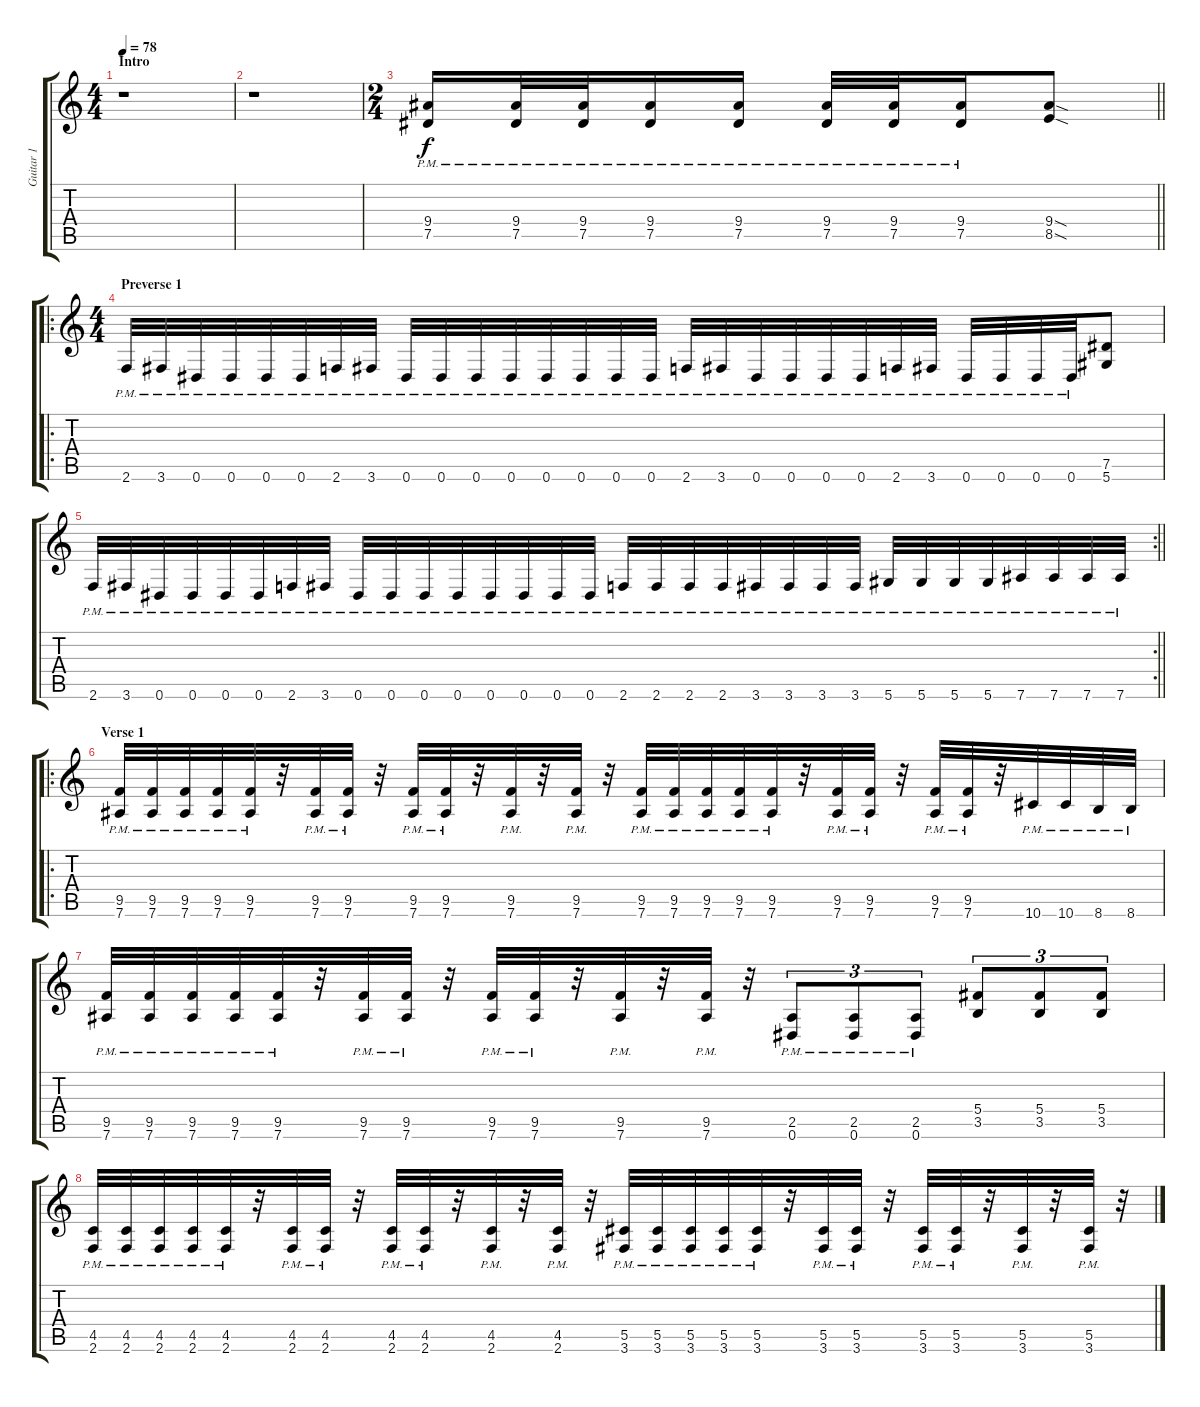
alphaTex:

\track ("Guitar 1 " "Guitar 1 ") {instrument distortionguitar}
\staff {score tabs}
\tuning (Eb4 Bb3 Gb3 Db3 Ab2 Eb2) {hide}
\ts (4 4)
\section ("" "Intro")
\tempo 78
\clef g2
\ks c
r.1{dy f instrument distortionguitar} |
r.1 |
\ts (2 4)
\barLineRight lightlight
(9.4{pm} 7.5{pm}).16 (9.4{pm} 7.5{pm}).32 (9.4{pm} 7.5{pm}).32 (9.4{pm} 7.5{pm}).16 (9.4{pm} 7.5{pm}).16 (9.4{pm} 7.5{pm}).32 (9.4{pm} 7.5{pm}).32 (9.4{pm} 7.5{pm}).16 (9.4{sod} 8.5{sod}).8 |
\ro
\ts (4 4)
\section ("" "Preverse 1")
2.6{pm}.32 3.6{pm}.32 0.6{pm}.32 0.6{pm}.32 0.6{pm}.32 0.6{pm}.32 2.6{pm}.32 3.6{pm}.32 0.6{pm}.32 0.6{pm}.32 0.6{pm}.32 0.6{pm}.32 0.6{pm}.32 0.6{pm}.32 0.6{pm}.32 0.6{pm}.32 2.6{pm}.32 3.6{pm}.32 0.6{pm}.32 0.6{pm}.32 0.6{pm}.32 0.6{pm}.32 2.6{pm}.32 3.6{pm}.32 0.6{pm}.32 0.6{pm}.32 0.6{pm}.32 0.6{pm}.32 (7.5 5.6).8 |
\rc 2
\barLineRight lightlight
2.6{pm}.32 3.6{pm}.32 0.6{pm}.32 0.6{pm}.32 0.6{pm}.32 0.6{pm}.32 2.6{pm}.32 3.6{pm}.32 0.6{pm}.32 0.6{pm}.32 0.6{pm}.32 0.6{pm}.32 0.6{pm}.32 0.6{pm}.32 0.6{pm}.32 0.6{pm}.32 2.6{pm}.32 2.6{pm}.32 2.6{pm}.32 2.6{pm}.32 3.6{pm}.32 3.6{pm}.32 3.6{pm}.32 3.6{pm}.32 5.6{pm}.32 5.6{pm}.32 5.6{pm}.32 5.6{pm}.32 7.6{pm}.32 7.6{pm}.32 7.6{pm}.32 7.6{pm}.32 |
\ro
\section ("" "Verse 1")
(9.5{pm} 7.6{pm}).32 (9.5{pm} 7.6{pm}).32 (9.5{pm} 7.6{pm}).32 (9.5{pm} 7.6{pm}).32 (9.5{pm} 7.6{pm}).32 r.32 (9.5{pm} 7.6{pm}).32 (9.5{pm} 7.6{pm}).32 r.32 (9.5{pm} 7.6{pm}).32 (9.5{pm} 7.6{pm}).32 r.32 (9.5{pm} 7.6{pm}).32 r.32 (9.5{pm} 7.6{pm}).32 r.32 (9.5{pm} 7.6{pm}).32 (9.5{pm} 7.6{pm}).32 (9.5{pm} 7.6{pm}).32 (9.5{pm} 7.6{pm}).32 (9.5{pm} 7.6{pm}).32 r.32 (9.5{pm} 7.6{pm}).32 (9.5{pm} 7.6{pm}).32 r.32 (9.5{pm} 7.6{pm}).32 (9.5{pm} 7.6{pm}).32 r.32 10.6{pm}.32 10.6{pm}.32 8.6{pm}.32 8.6{pm}.32 |
(9.5{pm} 7.6{pm}).32 (9.5{pm} 7.6{pm}).32 (9.5{pm} 7.6{pm}).32 (9.5{pm} 7.6{pm}).32 (9.5{pm} 7.6{pm}).32 r.32 (9.5{pm} 7.6{pm}).32 (9.5{pm} 7.6{pm}).32 r.32 (9.5{pm} 7.6{pm}).32 (9.5{pm} 7.6{pm}).32 r.32 (9.5{pm} 7.6{pm}).32 r.32 (9.5{pm} 7.6{pm}).32 r.32 (2.5{pm} 0.6{pm}).8{tu (3 2)} (2.5{pm} 0.6{pm}).8{tu (3 2)} (2.5{pm} 0.6{pm}).8{tu (3 2)} (5.4 3.5).8{tu (3 2)} (5.4 3.5).8{tu (3 2)} (5.4 3.5).8{tu (3 2)} |
(4.5{pm} 2.6{pm}).32 (4.5{pm} 2.6{pm}).32 (4.5{pm} 2.6{pm}).32 (4.5{pm} 2.6{pm}).32 (4.5{pm} 2.6{pm}).32 r.32 (4.5{pm} 2.6{pm}).32 (4.5{pm} 2.6{pm}).32 r.32 (4.5{pm} 2.6{pm}).32 (4.5{pm} 2.6{pm}).32 r.32 (4.5{pm} 2.6{pm}).32 r.32 (4.5{pm} 2.6{pm}).32 r.32 (5.5{pm} 3.6{pm}).32 (5.5{pm} 3.6{pm}).32 (5.5{pm} 3.6{pm}).32 (5.5{pm} 3.6{pm}).32 (5.5{pm} 3.6{pm}).32 r.32 (5.5{pm} 3.6{pm}).32 (5.5{pm} 3.6{pm}).32 r.32 (5.5{pm} 3.6{pm}).32 (5.5{pm} 3.6{pm}).32 r.32 (5.5{pm} 3.6{pm}).32 r.32 (5.5{pm} 3.6{pm}).32 r.32
